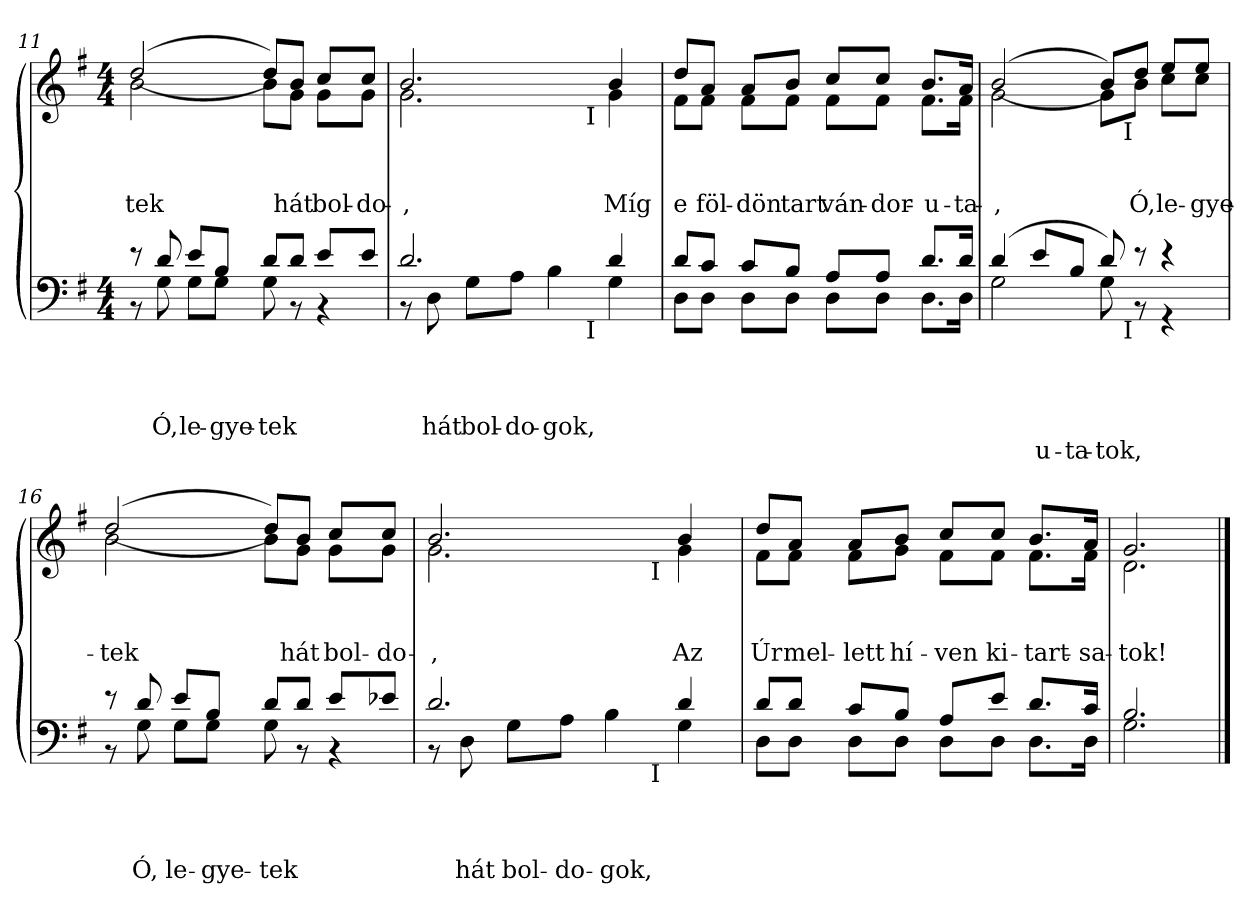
**kern	**text	**text	**text	**text	**text	**kern	**text	**text	**text
*part2	*part2	*part2	*part2	*part2	*part2	*part1	*part1	*part1	*part1
*staff2	*staff2	*staff2	*staff2	*staff2	*staff2	*staff1	*staff1	*staff1	*staff1
*clefF4	*	*	*	*	*	*clefG2	*	*	*
*k[f#]	*	*	*	*	*	*k[f#]	*	*	*
*e:	*	*	*	*	*	*e:	*	*	*
*M4/4	*	*	*	*	*	*M4/4	*	*	*
=11	=11	=11	=11	=11	=11	=11	=11	=11	=11
*^	*	*	*	*	*	*	*	*	*
!	!	!	!	!	!	!	!	!	!	!LO:LY:b
*	*	*	*	*	*	*	*^	*	*	*
8r	8r	.	.	.	.	.	(<(>2dd/	2b\	.	.	-tek
!	!	!	!	!	!LO:LY:b	!	!	!	!	!	!
8d/	8G\	.	.	.	Ó,	.	.	.	.	.	.
!	!	!	!	!	!LO:LY:b	!	!	!	!	!	!
8e/L	8G\L	.	.	.	le-	.	.	.	.	.	.
!	!	!	!	!	!LO:LY:b	!	!	!	!	!	!
8B/J	8G\J	.	.	.	-gye-	.	.	.	.	.	.
!	!	!	!	!	!LO:LY:b	!	!	!	!	!	!
8d/L	8G\	.	.	.	-tek	.	8dd/L))	8b\L	.	.	.
!	!	!	!	!	!	!	!	!	!	!	!LO:LY:b
8d/J	8r	.	.	.	.	.	8b/J	8g\J	.	.	hát
!	!	!	!	!	!	!	!	!	!	!	!LO:LY:b
8e/L	4r	.	.	.	.	.	8cc/L	8g\L	.	.	bol-
!	!	!	!	!	!	!	!	!	!	!	!LO:LY:b
8e/J	.	.	.	.	.	.	8cc/J	8g\J	.	.	-do-
*	*	*	*	*	*	*	*v	*v	*	*	*
=12	=12	=12	=12	=12	=12	=12	=12	=12	=12	=12
*	*	*	*	*	*	*	*^	*	*	*
!	!	!	!	!	!	!	!	!	!	!	!LO:LY:b
*	*^	*	*	*	*	*	*	*^	*	*	*
2.d/	8r	2ryy	.	.	.	.	.	2.b/	2.g\	2ryy	.	.	,
!	!	!	!	!	!	!LO:LY:b	!	!	!	!	!	!	!
.	8D\	.	.	.	.	hát	.	.	.	.	.	.	.
!	!	!	!	!	!	!LO:LY:b	!	!	!	!	!	!	!
.	8G\L	.	.	.	.	bol-	.	.	.	.	.	.	.
!	!	!	!	!	!	!LO:LY:b	!	!	!	!	!	!	!
.	8A\J	.	.	.	.	-do-	.	.	.	.	.	.	.
!	!	!	!	!	!	!LO:LY:b	!	!	!	!	!	!	!
.	4B\	8ryy	.	.	.	-gok,	.	.	.	8ryy	.	.	.
.	.	32ryy	.	.	.	.	.	.	.	32ryy	.	.	.
!	!	!	!	!	!	!	!	!	!	!LO:TX:b:t=I	!	!	!
!	!	!LO:TX:b:t=I	!	!	!	!	!	!	!	!	!	!	!
.	.	4ryy	.	.	.	.	.	.	.	4ryy	.	.	.
!	!	!	!	!	!	!	!	!	!	!	!	!	!LO:LY:b
4d/	4G\	.	.	.	.	.	.	4b/	4g\	.	.	.	Míg
.	.	16.ryy	.	.	.	.	.	.	.	16.ryy	.	.	.
*	*v	*v	*	*	*	*	*	*	*	*	*	*	*
*	*	*	*	*	*	*	*v	*v	*v	*	*	*
=13	=13	=13	=13	=13	=13	=13	=13	=13	=13	=13
*	*^	*	*	*	*	*	*^	*	*	*
*	*	*	*	*	*	*	*	*	*^	*	*	*
!	!	!	!	!	!	!	!	!	!	!	!	!	!LO:LY:b
*	*v	*v	*	*	*	*	*	*	*	*	*	*	*
*	*	*	*	*	*	*	*	*v	*v	*	*	*
8d/L	8D\L	.	.	.	.	.	8dd/L	8f#\L	.	.	e
!	!	!	!	!	!	!	!	!	!	!	!LO:LY:b
8c/J	8D\J	.	.	.	.	.	8a/J	8f#\J	.	.	föl-
!	!	!	!	!	!	!	!	!	!	!	!LO:LY:b
8c/L	8D\L	.	.	.	.	.	8a/L	8f#\L	.	.	-dön
!	!	!	!	!	!	!	!	!	!	!	!LO:LY:b
8B/J	8D\J	.	.	.	.	.	8b/J	8f#\J	.	.	tart
!!LO:LB:g=z	!!
=14-	=14-	=14-	=14-	=14-	=14-	=14-	=14-	=14-	=14-	=14-	=14-
!	!	!	!	!	!	!	!	!	!	!	!LO:LY:b
8A/L	8D\L	.	.	.	.	.	8cc/L	8f#\L	.	.	ván-
!	!	!	!	!	!	!	!	!	!	!	!LO:LY:b
8A/J	8D\J	.	.	.	.	.	8cc/J	8f#\J	.	.	-dor-
!	!	!	!	!	!	!	!	!	!	!	!LO:LY:b
8.d/L	8.D\L	.	.	.	.	.	8.b/L	8.f#\L	.	.	-u-
!	!	!	!	!	!	!	!	!	!	!	!LO:LY:b
16d/Jk	16D\Jk	.	.	.	.	.	16a/Jk	16f#\Jk	.	.	-ta-
*	*	*	*	*	*	*	*v	*v	*	*	*
=15	=15	=15	=15	=15	=15	=15	=15	=15	=15	=15
*	*	*	*	*	*	*	*^	*	*	*
!	!	!	!	!	!	!	!	!	!	!	!LO:LY:b
*	*^	*	*	*	*	*	*	*^	*	*	*
(<4d/	2G\	2ryy	.	.	.	.	.	(<(>2b/	2g\	2ryy	.	.	,
!	!	!	!	!	!	!	!LO:LY:a	!	!	!	!	!	!
8e/L	.	.	.	.	.	.	u-	.	.	.	.	.	.
!	!	!	!	!	!	!	!LO:LY:a	!	!	!	!	!	!
8B/J	.	.	.	.	.	.	-ta-	.	.	.	.	.	.
!	!	!	!	!	!	!	!LO:LY:a	!	!	!	!	!	!
8d/)	8G\	16.ryy	.	.	.	.	-tok,	8b/L))	8g\L	16.ryy	.	.	.
!	!	!	!	!	!	!	!	!	!	!LO:TX:b:t=I	!	!	!
!	!	!LO:TX:b:t=I	!	!	!	!	!	!	!	!	!	!	!
.	.	4ryy	.	.	.	.	.	.	.	4ryy	.	.	.
!	!	!	!	!	!	!	!	!	!	!	!	!	!LO:LY:b
8r	8r	.	.	.	.	.	.	8dd/J	8b\J	.	.	.	Ó,
!	!	!	!	!	!	!	!	!	!	!	!	!	!LO:LY:b
4r	4r	.	.	.	.	.	.	8ee/L	8cc\L	.	.	.	le-
.	.	8ryy	.	.	.	.	.	.	.	8ryy	.	.	.
!	!	!	!	!	!	!	!	!	!	!	!	!	!LO:LY:b
.	.	.	.	.	.	.	.	8ee/J	8cc\J	.	.	.	-gye-
.	.	32ryy	.	.	.	.	.	.	.	32ryy	.	.	.
*	*v	*v	*	*	*	*	*	*	*	*	*	*	*
*	*	*	*	*	*	*	*v	*v	*v	*	*	*
=16	=16	=16	=16	=16	=16	=16	=16	=16	=16	=16
*	*^	*	*	*	*	*	*^	*	*	*
*	*	*	*	*	*	*	*	*	*^	*	*	*
!	!	!	!	!	!	!	!	!	!	!	!	!	!LO:LY:b
*	*v	*v	*	*	*	*	*	*	*	*	*	*	*
*	*	*	*	*	*	*	*	*v	*v	*	*	*
8r	8r	.	.	.	.	.	(<(>2dd/	2b\	.	.	-tek
!	!	!	!	!	!LO:LY:b	!	!	!	!	!	!
8d/	8G\	.	.	.	Ó,	.	.	.	.	.	.
!	!	!	!	!	!LO:LY:b	!	!	!	!	!	!
8e/L	8G\L	.	.	.	le-	.	.	.	.	.	.
!	!	!	!	!	!LO:LY:b	!	!	!	!	!	!
8B/J	8G\J	.	.	.	-gye-	.	.	.	.	.	.
!	!	!	!	!	!LO:LY:b	!	!	!	!	!	!
8d/L	8G\	.	.	.	-tek	.	8dd/L))	8b\L	.	.	.
!	!	!	!	!	!	!	!	!	!	!	!LO:LY:b
8d/J	8r	.	.	.	.	.	8b/J	8g\J	.	.	hát
!	!	!	!	!	!	!	!	!	!	!	!LO:LY:b
8e/L	4r	.	.	.	.	.	8cc/L	8g\L	.	.	bol-
!	!	!	!	!	!	!	!	!	!	!	!LO:LY:b
8e-X/J	.	.	.	.	.	.	8cc/J	8g\J	.	.	-do-
*	*	*	*	*	*	*	*v	*v	*	*	*
!!LO:LB:g=z
=17	=17	=17	=17	=17	=17	=17	=17	=17	=17	=17
*	*	*	*	*	*	*	*^	*	*	*
!	!	!	!	!	!	!	!	!	!	!	!LO:LY:b
*	*^	*	*	*	*	*	*	*^	*	*	*
2.d/	8r	2ryy	.	.	.	.	.	2.b/	2.g\	2ryy	.	.	,
!	!	!	!	!	!	!LO:LY:b	!	!	!	!	!	!	!
.	8D\	.	.	.	.	hát	.	.	.	.	.	.	.
!	!	!	!	!	!	!LO:LY:b	!	!	!	!	!	!	!
.	8G\L	.	.	.	.	bol-	.	.	.	.	.	.	.
!	!	!	!	!	!	!LO:LY:b	!	!	!	!	!	!	!
.	8A\J	.	.	.	.	-do-	.	.	.	.	.	.	.
!	!	!	!	!	!	!LO:LY:b	!	!	!	!	!	!	!
.	4B\	8ryy	.	.	.	-gok,	.	.	.	8ryy	.	.	.
.	.	32ryy	.	.	.	.	.	.	.	32ryy	.	.	.
!	!	!	!	!	!	!	!	!	!	!LO:TX:b:t=I	!	!	!
!	!	!LO:TX:b:t=I	!	!	!	!	!	!	!	!	!	!	!
.	.	4ryy	.	.	.	.	.	.	.	4ryy	.	.	.
!	!	!	!	!	!	!	!	!	!	!	!	!	!LO:LY:b
4d/	4G\	.	.	.	.	.	.	4b/	4g\	.	.	.	Az
.	.	16.ryy	.	.	.	.	.	.	.	16.ryy	.	.	.
*	*v	*v	*	*	*	*	*	*	*	*	*	*	*
*	*	*	*	*	*	*	*v	*v	*v	*	*	*
=18	=18	=18	=18	=18	=18	=18	=18	=18	=18	=18
*	*^	*	*	*	*	*	*^	*	*	*
*	*	*	*	*	*	*	*	*	*^	*	*	*
!	!	!	!	!	!	!	!	!	!	!	!	!	!LO:LY:b
*	*v	*v	*	*	*	*	*	*	*	*	*	*	*
*	*	*	*	*	*	*	*	*v	*v	*	*	*
8d/L	8D\L	.	.	.	.	.	8dd/L	8f#\L	.	.	Úr
!	!	!	!	!	!	!	!	!	!	!	!LO:LY:b
8d/J	8D\J	.	.	.	.	.	8a/J	8f#\J	.	.	mel-
!	!	!	!	!	!	!	!	!	!	!	!LO:LY:b
8c/L	8D\L	.	.	.	.	.	8a/L	8f#\L	.	.	-lett
!	!	!	!	!	!	!	!	!	!	!	!LO:LY:b
8B/J	8D\J	.	.	.	.	.	8b/J	8g\J	.	.	hí-
!	!	!	!	!	!	!	!	!	!	!	!LO:LY:b
8A/L	8D\L	.	.	.	.	.	8cc/L	8f#\L	.	.	-ven
!	!	!	!	!	!	!	!	!	!	!	!LO:LY:b
8e/J	8D\J	.	.	.	.	.	8cc/J	8f#\J	.	.	ki-
!	!	!	!	!	!	!	!	!	!	!	!LO:LY:b
8.d/L	8.D\L	.	.	.	.	.	8.b/L	8.f#\L	.	.	-tart-
!	!	!	!	!	!	!	!	!	!	!	!LO:LY:b
16c/Jk	16D\Jk	.	.	.	.	.	16a/Jk	16f#\Jk	.	.	-sa-
=19	=19	=19	=19	=19	=19	=19	=19	=19	=19	=19	=19
!	!	!	!	!	!	!	!	!	!	!	!LO:LY:b
2.B/	2.G\	.	.	.	.	.	2.g/	2.d\	.	.	tok!
*v	*v	*	*	*	*	*	*	*	*	*	*
*	*	*	*	*	*	*v	*v	*	*	*
==	==	==	==	==	==	==	==	==	==
*-	*-	*-	*-	*-	*-	*-	*-	*-	*-
